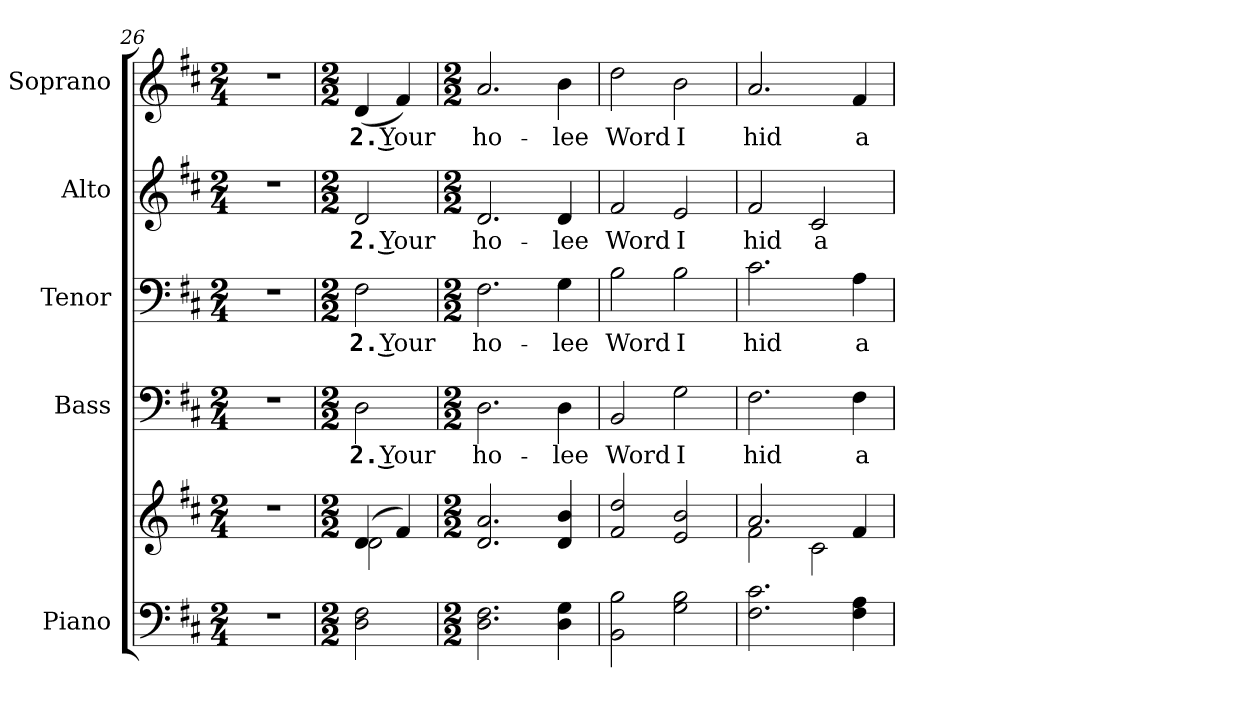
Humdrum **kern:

**kern	**kern	**kern	**text	**kern	**text	**kern	**text	**kern	**text
*part5	*part5	*part4	*part4	*part3	*part3	*part2	*part2	*part1	*part1
*staff6	*staff5	*staff4	*staff4	*staff3	*staff3	*staff2	*staff2	*staff1	*staff1
*I"Piano	*	*I"Bass	*	*I"Tenor	*	*I"Alto	*	*I"Soprano	*
*I'Pno.	*	*I'B.	*	*I'T.	*	*I'A.	*	*I'S.	*
*clefF4	*clefG2	*clefF4	*	*clefF4	*	*clefG2	*	*clefG2	*
*k[f#c#]	*k[f#c#]	*k[f#c#]	*	*k[f#c#]	*	*k[f#c#]	*	*k[f#c#]	*
*D:	*D:	*D:	*	*D:	*	*D:	*	*D:	*
*M2/4	*M2/4	*M2/4	*	*M2/4	*	*M2/4	*	*M2/4	*
=26	=26	=26	=26	=26	=26	=26	=26	=26	=26
2r	2r	2r	.	2r	.	2r	.	2r	.
=27	=27	=27	=27	=27	=27	=27	=27	=27	=27
*M2/2	*M2/2	*M2/2	*	*M2/2	*	*M2/2	*	*M2/2	*
*	*^	*	*	*	*	*	*	*	*
!	!	!	!	!LO:LY:b:color=#000000	!	!	!	!	!	!
!	!	!	!	!	!	!LO:LY:b:color=#000000	!	!	!	!
!	!	!	!	!	!	!	!	!LO:LY:b:color=#000000	!	!
!	!	!	!	!	!	!	!	!	!	!LO:LY:b:color=#000000
2Di\ 2F#i	(4di/	2di\	2Di\	2. Your	2F#i\	2. Your	2di/	2. Your	(4di/	2. Your
.	4f#i/)	.	.	.	.	.	.	.	4f#i/)	.
*	*v	*v	*	*	*	*	*	*	*	*
=28	=28	=28	=28	=28	=28	=28	=28	=28	=28
*M2/2	*M2/2	*M2/2	*	*M2/2	*	*M2/2	*	*M2/2	*
!	!	!	!LO:LY:b:color=#000000	!	!	!	!	!	!
!	!	!	!	!	!LO:LY:b:color=#000000	!	!	!	!
!	!	!	!	!	!	!	!LO:LY:b:color=#000000	!	!
!	!	!	!	!	!	!	!	!	!LO:LY:b:color=#000000
2.Di\ 2.F#i	2.di/ 2.ai	2.Di\	ho-	2.F#i\	ho-	2.di/	ho-	2.ai/	ho-
!	!	!	!LO:LY:b:color=#000000	!	!	!	!	!	!
!	!	!	!	!	!LO:LY:b:color=#000000	!	!	!	!
!	!	!	!	!	!	!	!LO:LY:b:color=#000000	!	!
!	!	!	!	!	!	!	!	!	!LO:LY:b:color=#000000
4Di\ 4Gi	4di/ 4bi	4Di\	-lee	4Gi\	-lee	4di/	-lee	4bi\	-lee
=29	=29	=29	=29	=29	=29	=29	=29	=29	=29
!	!	!	!LO:LY:b:color=#000000	!	!	!	!	!	!
!	!	!	!	!	!LO:LY:b:color=#000000	!	!	!	!
!	!	!	!	!	!	!	!LO:LY:b:color=#000000	!	!
!	!	!	!	!	!	!	!	!	!LO:LY:b:color=#000000
2BBi\ 2Bi	2f#i/ 2ddi	2BBi/	Word	2Bi\	Word	2f#i/	Word	2ddi\	Word
!	!	!	!LO:LY:b:color=#000000	!	!	!	!	!	!
!	!	!	!	!	!LO:LY:b:color=#000000	!	!	!	!
!	!	!	!	!	!	!	!LO:LY:b:color=#000000	!	!
!	!	!	!	!	!	!	!	!	!LO:LY:b:color=#000000
2Gi\ 2Bi	2ei/ 2bi	2Gi\	I	2Bi\	I	2ei/	I	2bi\	I
=30	=30	=30	=30	=30	=30	=30	=30	=30	=30
*	*^	*	*	*	*	*	*	*	*
!	!	!	!	!LO:LY:b:color=#000000	!	!	!	!	!	!
!	!	!	!	!	!	!LO:LY:b:color=#000000	!	!	!	!
!	!	!	!	!	!	!	!	!LO:LY:b:color=#000000	!	!
!	!	!	!	!	!	!	!	!	!	!LO:LY:b:color=#000000
2.F#i\ 2.c#i	2.ai/	2f#i\	2.F#i\	hid	2.c#i\	hid	2f#i/	hid	2.ai/	hid
!	!	!	!	!	!	!	!	!LO:LY:b:color=#000000	!	!
.	.	2c#i\	.	.	.	.	2c#i/	a-	.	.
!	!	!	!	!LO:LY:b:color=#000000	!	!	!	!	!	!
!	!	!	!	!	!	!LO:LY:b:color=#000000	!	!	!	!
!	!	!	!	!	!	!	!	!	!	!LO:LY:b:color=#000000
4F#i\ 4Ai	4f#i/	.	4F#i\	a-	4Ai\	a-	.	.	4f#i/	a-
*	*v	*v	*	*	*	*	*	*	*	*
=	=	=	=	=	=	=	=	=	=
*-	*-	*-	*-	*-	*-	*-	*-	*-	*-
